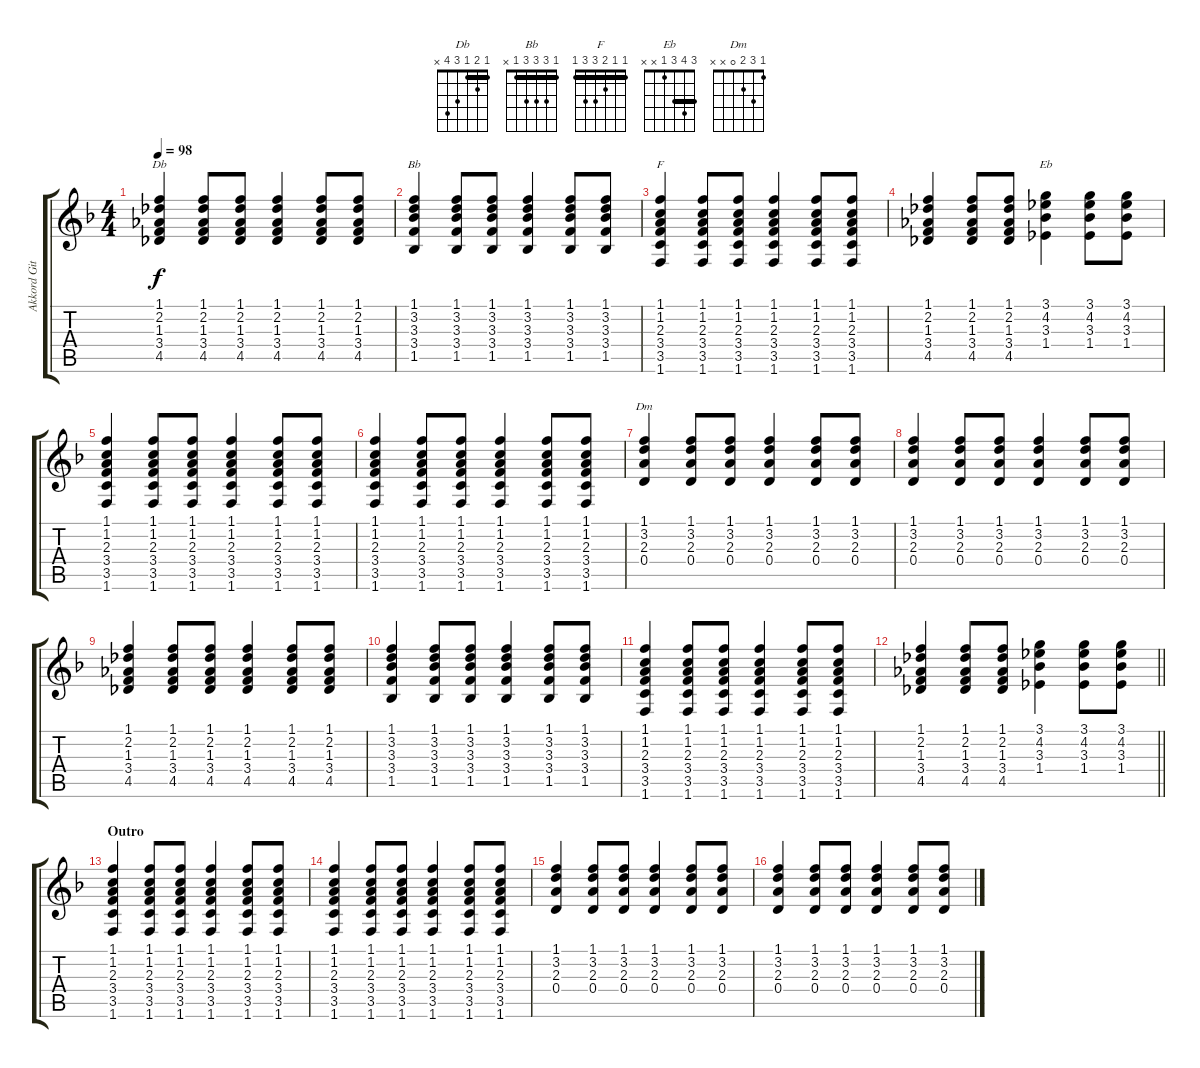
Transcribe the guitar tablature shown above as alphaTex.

\track ("Akkord Gitarre" "Akkord Git") {instrument acousticguitarnylon}
\staff {score tabs}
\tuning (E4 B3 G3 D3 A2 E2) {hide}
\chord ("Db" 1 2 1 3 4 x) {barre 1}
\chord ("Bb" 1 3 3 3 1 x) {barre 1}
\chord ("F" 1 1 2 3 3 1) {barre 1}
\chord ("Eb" 3 4 3 1 x x) {barre 3}
\chord ("Dm" 1 3 2 0 x x)
\ts (4 4)
\tempo 98
\clef g2
\ks f
(1.1 2.2 1.3 3.4 4.5).4{ch "Db" dy f} (1.1 2.2 1.3 3.4 4.5).8 (1.1 2.2 1.3 3.4 4.5).8 (1.1 2.2 1.3 3.4 4.5).4 (1.1 2.2 1.3 3.4 4.5).8 (1.1 2.2 1.3 3.4 4.5).8 |
(1.1 3.2 3.3 3.4 1.5).4{ch "Bb"} (1.1 3.2 3.3 3.4 1.5).8 (1.1 3.2 3.3 3.4 1.5).8 (1.1 3.2 3.3 3.4 1.5).4 (1.1 3.2 3.3 3.4 1.5).8 (1.1 3.2 3.3 3.4 1.5).8 |
(1.1 1.2 2.3 3.4 3.5 1.6).4{ch "F"} (1.1 1.2 2.3 3.4 3.5 1.6).8 (1.1 1.2 2.3 3.4 3.5 1.6).8 (1.1 1.2 2.3 3.4 3.5 1.6).4 (1.1 1.2 2.3 3.4 3.5 1.6).8 (1.1 1.2 2.3 3.4 3.5 1.6).8 |
(1.1 2.2 1.3 3.4 4.5).4 (1.1 2.2 1.3 3.4 4.5).8 (1.1 2.2 1.3 3.4 4.5).8 (3.1 4.2 3.3 1.4).4{ch "Eb"} (3.1 4.2 3.3 1.4).8 (3.1 4.2 3.3 1.4).8 |
(1.1 1.2 2.3 3.4 3.5 1.6).4 (1.1 1.2 2.3 3.4 3.5 1.6).8 (1.1 1.2 2.3 3.4 3.5 1.6).8 (1.1 1.2 2.3 3.4 3.5 1.6).4 (1.1 1.2 2.3 3.4 3.5 1.6).8 (1.1 1.2 2.3 3.4 3.5 1.6).8 |
(1.1 1.2 2.3 3.4 3.5 1.6).4 (1.1 1.2 2.3 3.4 3.5 1.6).8 (1.1 1.2 2.3 3.4 3.5 1.6).8 (1.1 1.2 2.3 3.4 3.5 1.6).4 (1.1 1.2 2.3 3.4 3.5 1.6).8 (1.1 1.2 2.3 3.4 3.5 1.6).8 |
(1.1 3.2 2.3 0.4).4{ch "Dm"} (1.1 3.2 2.3 0.4).8 (1.1 3.2 2.3 0.4).8 (1.1 3.2 2.3 0.4).4 (1.1 3.2 2.3 0.4).8 (1.1 3.2 2.3 0.4).8 |
(1.1 3.2 2.3 0.4).4 (1.1 3.2 2.3 0.4).8 (1.1 3.2 2.3 0.4).8 (1.1 3.2 2.3 0.4).4 (1.1 3.2 2.3 0.4).8 (1.1 3.2 2.3 0.4).8 |
(1.1 2.2 1.3 3.4 4.5).4 (1.1 2.2 1.3 3.4 4.5).8 (1.1 2.2 1.3 3.4 4.5).8 (1.1 2.2 1.3 3.4 4.5).4 (1.1 2.2 1.3 3.4 4.5).8 (1.1 2.2 1.3 3.4 4.5).8 |
(1.1 3.2 3.3 3.4 1.5).4 (1.1 3.2 3.3 3.4 1.5).8 (1.1 3.2 3.3 3.4 1.5).8 (1.1 3.2 3.3 3.4 1.5).4 (1.1 3.2 3.3 3.4 1.5).8 (1.1 3.2 3.3 3.4 1.5).8 |
(1.1 1.2 2.3 3.4 3.5 1.6).4 (1.1 1.2 2.3 3.4 3.5 1.6).8 (1.1 1.2 2.3 3.4 3.5 1.6).8 (1.1 1.2 2.3 3.4 3.5 1.6).4 (1.1 1.2 2.3 3.4 3.5 1.6).8 (1.1 1.2 2.3 3.4 3.5 1.6).8 |
\barLineRight lightlight
(1.1 2.2 1.3 3.4 4.5).4 (1.1 2.2 1.3 3.4 4.5).8 (1.1 2.2 1.3 3.4 4.5).8 (3.1 4.2 3.3 1.4).4 (3.1 4.2 3.3 1.4).8 (3.1 4.2 3.3 1.4).8 |
\section ("" "Outro")
(1.1 1.2 2.3 3.4 3.5 1.6).4 (1.1 1.2 2.3 3.4 3.5 1.6).8 (1.1 1.2 2.3 3.4 3.5 1.6).8 (1.1 1.2 2.3 3.4 3.5 1.6).4 (1.1 1.2 2.3 3.4 3.5 1.6).8 (1.1 1.2 2.3 3.4 3.5 1.6).8 |
(1.1 1.2 2.3 3.4 3.5 1.6).4 (1.1 1.2 2.3 3.4 3.5 1.6).8 (1.1 1.2 2.3 3.4 3.5 1.6).8 (1.1 1.2 2.3 3.4 3.5 1.6).4 (1.1 1.2 2.3 3.4 3.5 1.6).8 (1.1 1.2 2.3 3.4 3.5 1.6).8 |
(1.1 3.2 2.3 0.4).4 (1.1 3.2 2.3 0.4).8 (1.1 3.2 2.3 0.4).8 (1.1 3.2 2.3 0.4).4 (1.1 3.2 2.3 0.4).8 (1.1 3.2 2.3 0.4).8 |
(1.1 3.2 2.3 0.4).4 (1.1 3.2 2.3 0.4).8 (1.1 3.2 2.3 0.4).8 (1.1 3.2 2.3 0.4).4 (1.1 3.2 2.3 0.4).8 (1.1 3.2 2.3 0.4).8{volume 0}
